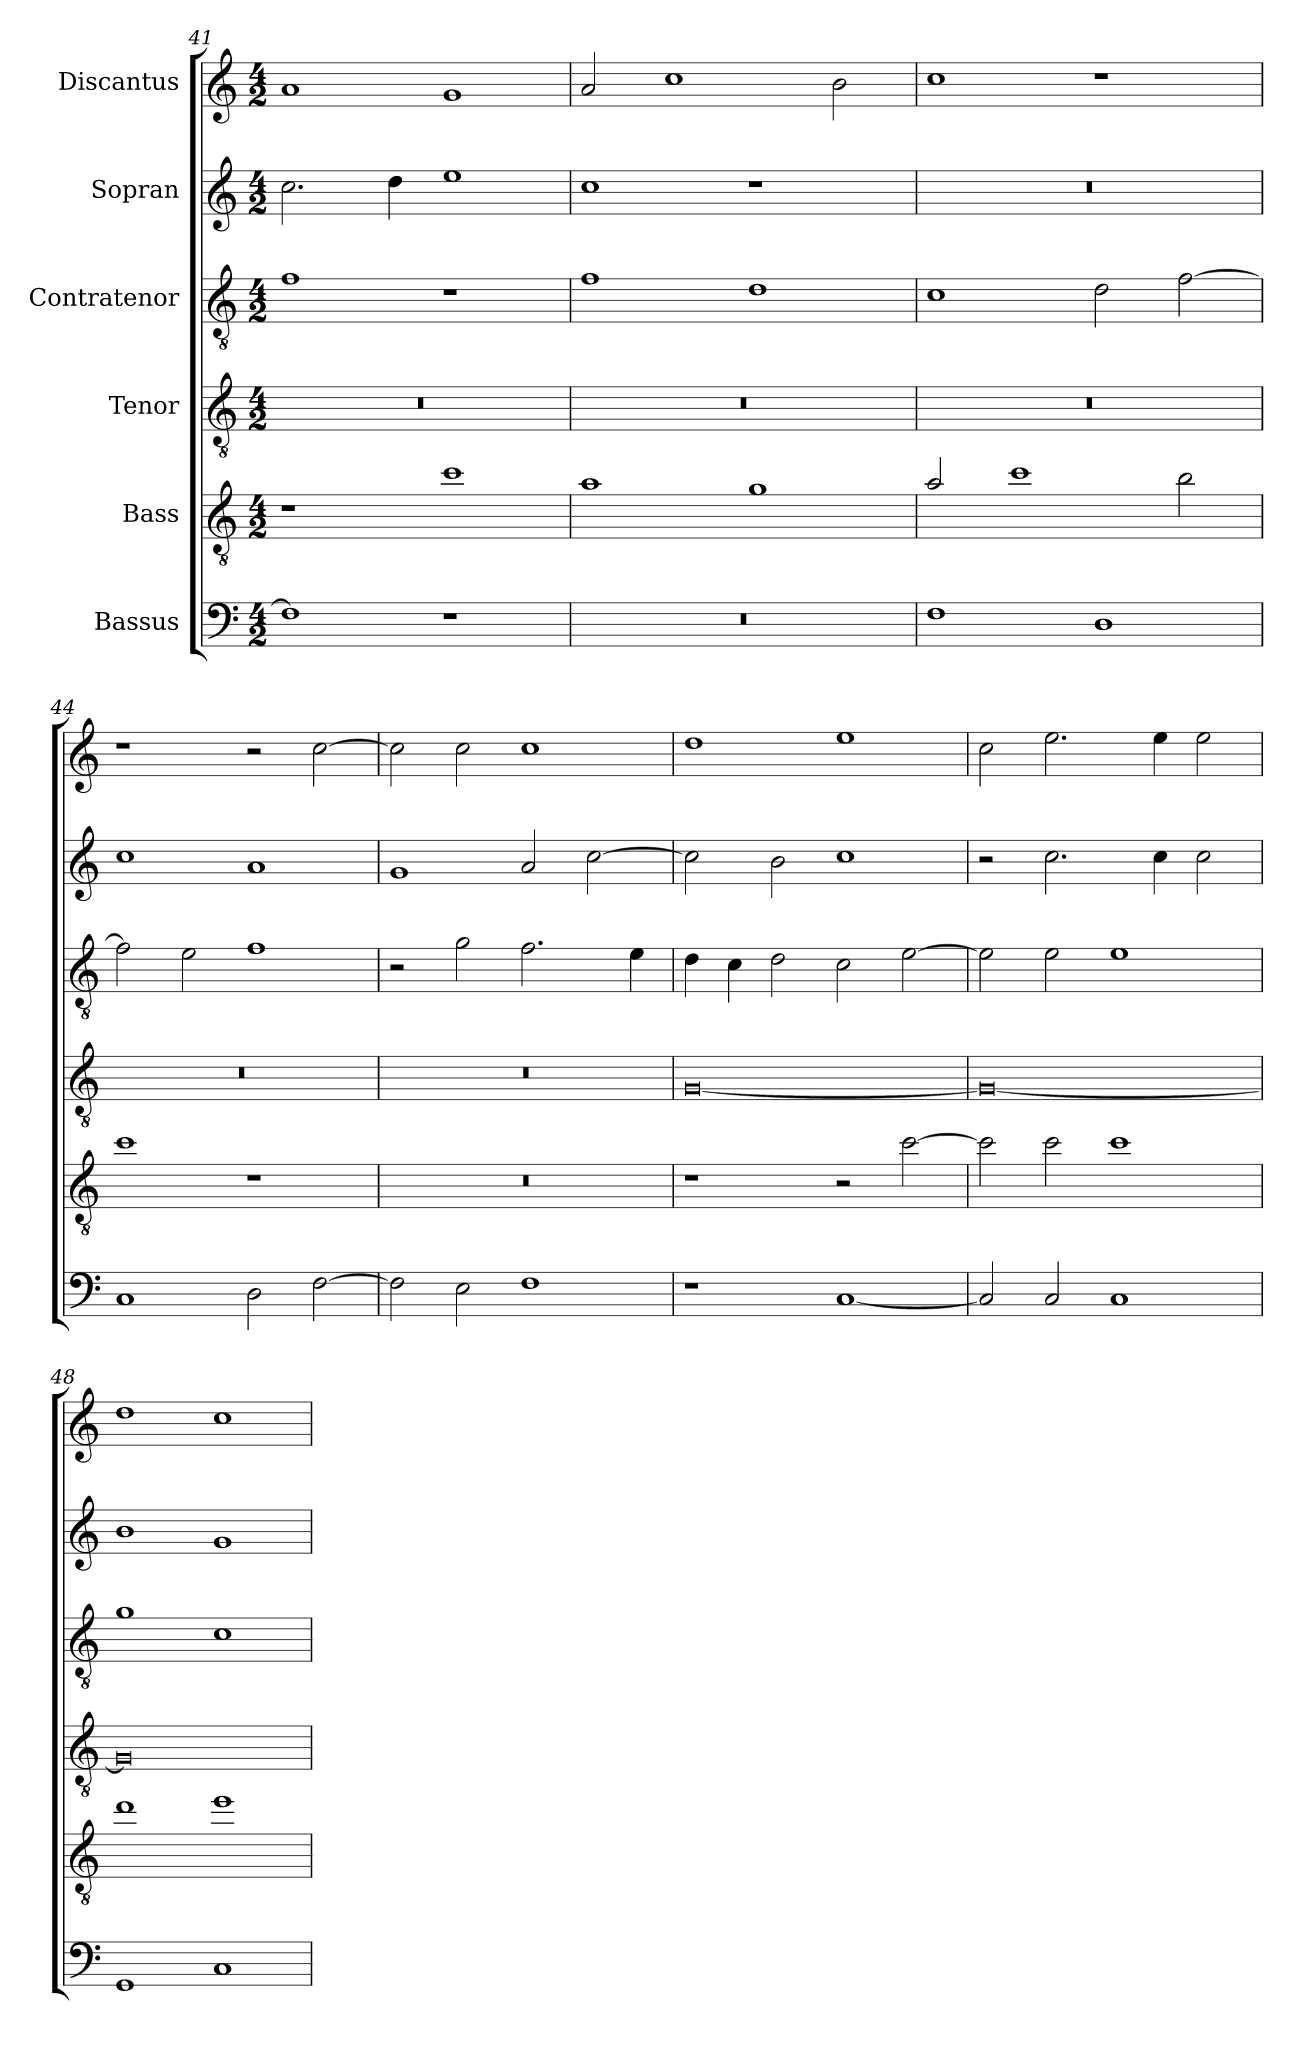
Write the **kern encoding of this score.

**kern	**kern	**kern	**kern	**kern	**kern
*part6	*part5	*part4	*part3	*part2	*part1
*staff6	*staff5	*staff4	*staff3	*staff2	*staff1
*I"Bassus	*I"Bass	*I"Tenor	*I"Contratenor	*I"Sopran	*I"Discantus
*clefF4	*clefGv2	*clefGv2	*clefGv2	*clefG2	*clefG2
*k[]	*k[]	*k[]	*k[]	*k[]	*k[]
*M4/2	*M4/2	*M4/2	*M4/2	*M4/2	*M4/2
=41	=41	=41	=41	=41	=41
1F\]	1r	0r	1f\	2.cc\	1a/
.	.	.	.	4dd\	.
1r	1cc\	.	1r	1ee\	1g/
=42	=42	=42	=42	=42	=42
0r	1a/	0r	1f\	1cc\	2a/
.	.	.	.	.	1cc\
.	1g/	.	1d\	1r	.
.	.	.	.	.	2b\
=43	=43	=43	=43	=43	=43
1F\	2a/	0r	1c\	0r	1cc\
.	1cc\	.	.	.	.
1D\	.	.	2d\	.	1r
.	2b\	.	[2f\	.	.
=44	=44	=44	=44	=44	=44
1C/	1cc\	0r	2f\]	1cc\	1r
.	.	.	2e\	.	.
2D\	1r	.	1f\	1a/	2r
[2F\	.	.	.	.	[2cc\
=45	=45	=45	=45	=45	=45
2F\]	0r	0r	2r	1g/	2cc\]
2E\	.	.	2g\	.	2cc\
1F\	.	.	2.f\	2a/	1cc\
.	.	.	.	[2cc\	.
.	.	.	4e\	.	.
=46	=46	=46	=46	=46	=46
1r	1r	[0G/	4d\	2cc\]	1dd\
.	.	.	4c\	.	.
.	.	.	2d\	2b\	.
[1C/	2r	.	2c\	1cc\	1ee\
.	[2cc\	.	[2e\	.	.
=47	=47	=47	=47	=47	=47
2C/]	2cc\]	0G/_	2e\]	2r	2cc\
2C/	2cc\	.	2e\	2.cc\	2.ee\
1C/	1cc\	.	1e\	.	.
.	.	.	.	4cc\	4ee\
.	.	.	.	2cc\	2ee\
=48	=48	=48	=48	=48	=48
1GG/	1dd\	0G/]	1g\	1b\	1dd\
1C/	1ee\	.	1c\	1g/	1cc\
=	=	=	=	=	=
*-	*-	*-	*-	*-	*-
